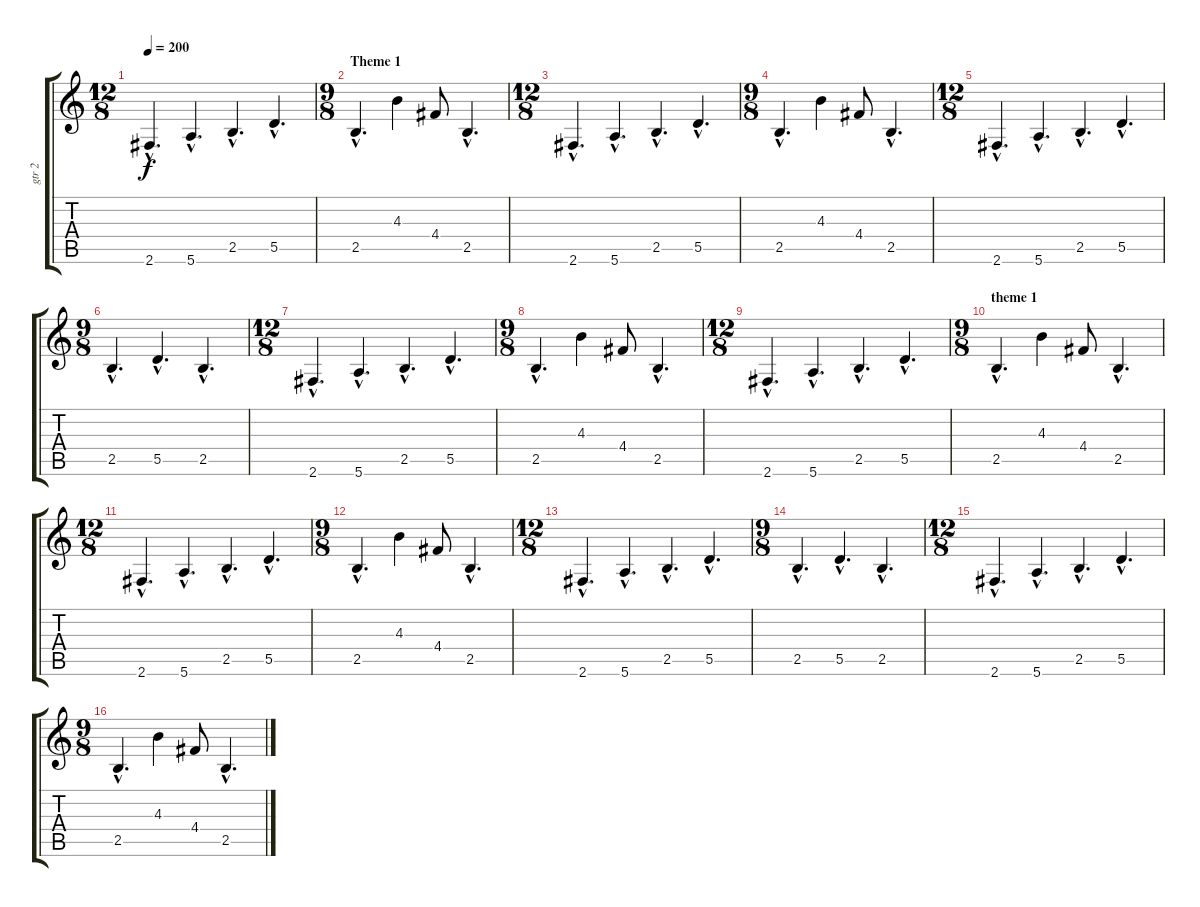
\track ("gtr 2" "gtr 2") {instrument distortionguitar}
\staff {score tabs}
\tuning (E4 B3 G3 D3 A2 E2) {hide}
\ts (12 8)
\tempo 200
\clef g2
\ks c
2.6{hac}.4{d dy f} 5.6{hac}.4{d} 2.5{hac}.4{d} 5.5{hac}.4{d} |
\ts (9 8)
\section ("" "Theme 1")
2.5{hac}.4{d} 4.3.4 4.4.8 2.5{hac}.4{d} |
\ts (12 8)
2.6{hac}.4{d} 5.6{hac}.4{d} 2.5{hac}.4{d} 5.5{hac}.4{d} |
\ts (9 8)
2.5{hac}.4{d} 4.3.4 4.4.8 2.5{hac}.4{d} |
\ts (12 8)
2.6{hac}.4{d} 5.6{hac}.4{d} 2.5{hac}.4{d} 5.5{hac}.4{d} |
\ts (9 8)
2.5{hac}.4{d} 5.5{hac}.4{d} 2.5{hac}.4{d} |
\ts (12 8)
2.6{hac}.4{d} 5.6{hac}.4{d} 2.5{hac}.4{d} 5.5{hac}.4{d} |
\ts (9 8)
2.5{hac}.4{d} 4.3.4 4.4.8 2.5{hac}.4{d} |
\ts (12 8)
2.6{hac}.4{d} 5.6{hac}.4{d} 2.5{hac}.4{d} 5.5{hac}.4{d} |
\ts (9 8)
\section ("" "theme 1")
2.5{hac}.4{d} 4.3.4 4.4.8 2.5{hac}.4{d} |
\ts (12 8)
2.6{hac}.4{d} 5.6{hac}.4{d} 2.5{hac}.4{d} 5.5{hac}.4{d} |
\ts (9 8)
2.5{hac}.4{d} 4.3.4 4.4.8 2.5{hac}.4{d} |
\ts (12 8)
2.6{hac}.4{d} 5.6{hac}.4{d} 2.5{hac}.4{d} 5.5{hac}.4{d} |
\ts (9 8)
2.5{hac}.4{d} 5.5{hac}.4{d} 2.5{hac}.4{d} |
\ts (12 8)
2.6{hac}.4{d} 5.6{hac}.4{d} 2.5{hac}.4{d} 5.5{hac}.4{d} |
\ts (9 8)
2.5{hac}.4{d} 4.3.4 4.4.8 2.5{hac}.4{d}
